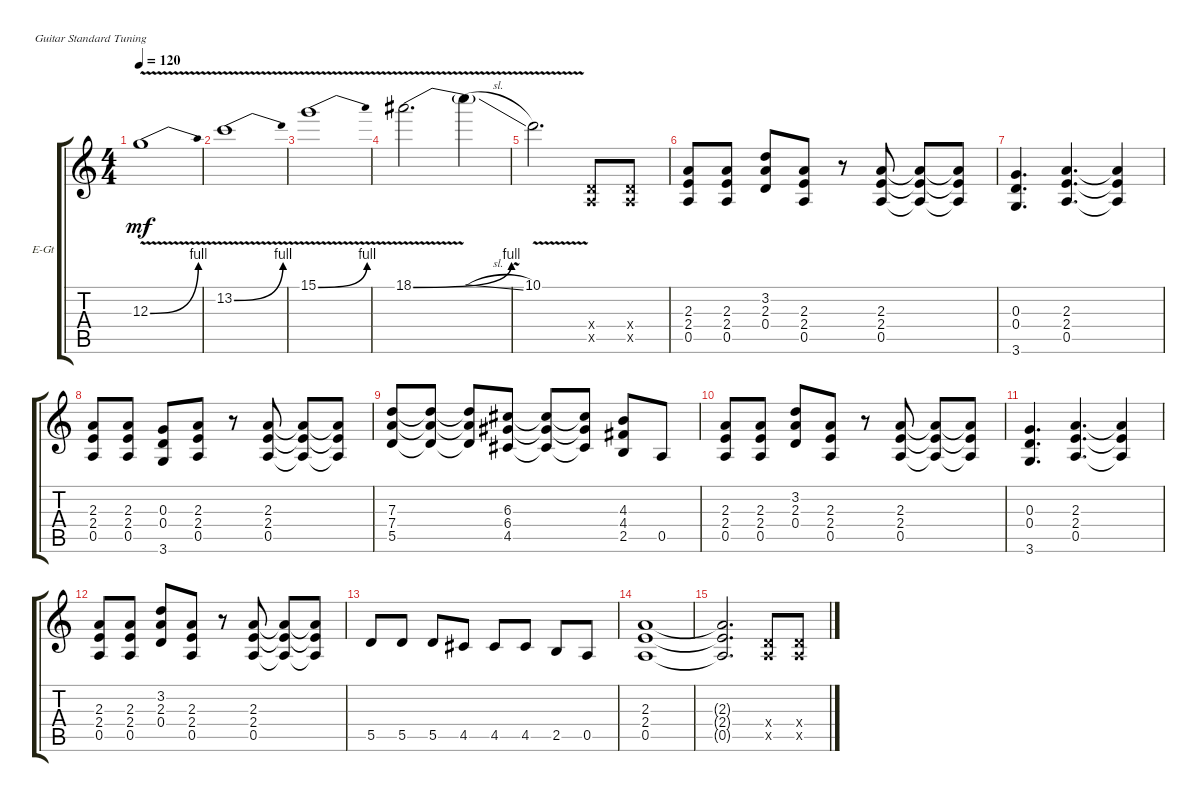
\defaultSystemsLayout 4
\bracketExtendMode groupsimilarinstruments
\firstSystemTrackNameOrientation horizontal
\otherSystemsTrackNameOrientation horizontal
\track ("Electric Guitar" "E-Gt") {instrument distortionguitar}
\staff {score tabs}
\tuning (E4 B3 G3 D3 A2 E2)
\ts (4 4)
\tempo 120
\clef g2
\scale
0.333333
\ks c
12.3{be (bend 0 0 15 4) v}.1{dy mf} |
\scale
0.333333 13.2{be (bend 0 0 15 4) v}.1 |
\scale
0.333333 15.1{be (bend 0 0 15 4) v}.1 |
\scale
0.333333 18.1{be (bend 0 0 15 4) v}.2{d} 18.1{v sl t}.4 |
\scale
0.333333 10.1{v}.2{d} (0.5{x} 0.4{x}).8 (0.4{x} 0.5{x}).8 |
\scale
0.333333 (0.5 2.4 2.3).8 (0.5 2.4 2.3).8 (0.4 2.3 3.2).8 (0.5 2.3 2.4).8 r.8 (0.5 2.4 2.3).8 (0.5{t} 2.4{t} 2.3{t}).8 (0.5{t} 2.4{t} 2.3{t}).8 |
\scale
0.333333 (3.6 0.4 0.3).4{d} (0.5 2.4 2.3).4{d} (0.5{t} 2.4{t} 2.3{t}).4 |
\scale
0.333333 (0.5 2.4 2.3).8 (0.5 2.4 2.3).8 (0.4 0.3 3.6).8 (0.5 2.3 2.4).8 r.8 (0.5 2.4 2.3).8 (0.5{t} 2.4{t} 2.3{t}).8 (0.5{t} 2.4{t} 2.3{t}).8 |
\scale
0.333333 (5.5 7.4 7.3).8 (5.5{t} 7.3{t} 7.4{t}).8 (5.5{t} 7.4{t} 7.3{t}).8 (4.5 6.3 6.4).8 (4.5{t} 6.4{t} 6.3{t}).8 (4.5{t} 6.3{t} 6.4{t}).8 (2.5 4.4 4.3).8 0.5.8 |
\scale
0.333333 (0.5 2.4 2.3).8 (0.5 2.4 2.3).8 (0.4 2.3 3.2).8 (0.5 2.3 2.4).8 r.8 (0.5 2.4 2.3).8 (0.5{t} 2.4{t} 2.3{t}).8 (0.5{t} 2.4{t} 2.3{t}).8 |
\scale
0.333333 (3.6 0.4 0.3).4{d} (0.5 2.4 2.3).4{d} (0.5{t} 2.4{t} 2.3{t}).4 |
\scale
0.333333 (0.5 2.4 2.3).8 (0.5 2.4 2.3).8 (0.4 2.3 3.2).8 (0.5 2.3 2.4).8 r.8 (0.5 2.4 2.3).8 (0.5{t} 2.4{t} 2.3{t}).8 (0.5{t} 2.4{t} 2.3{t}).8 |
5.5.8 5.5.8 5.5.8 4.5.8 4.5.8 4.5.8 2.5.8 0.5.8 |
(0.5 2.4 2.3).1 |
(0.5{t} 2.4{t} 2.3{t}).2{d} (0.5{x} 0.4{x}).8 (0.5{x} 0.4{x}).8
